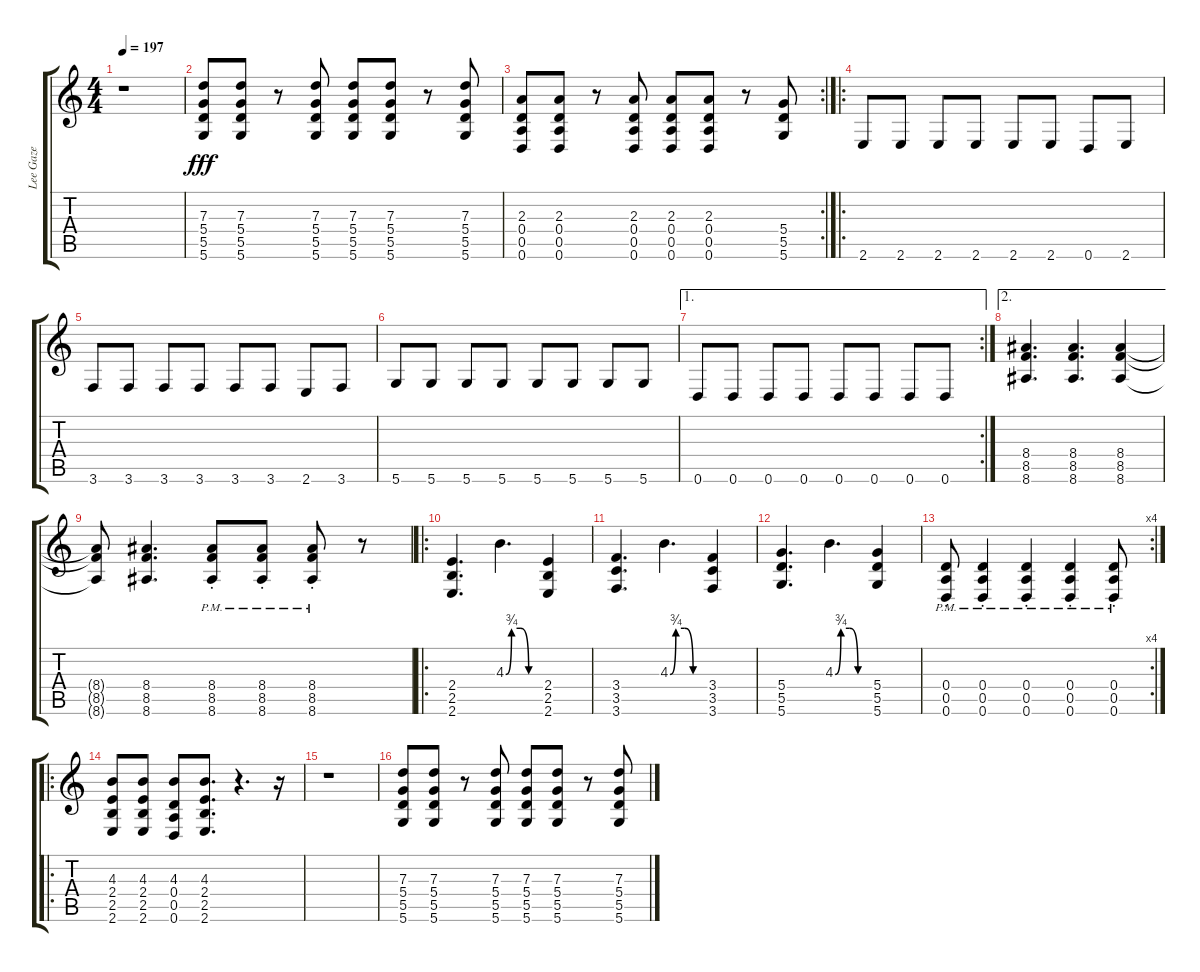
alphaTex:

\track ("Lee Gaze" "Lee Gaze") {instrument distortionguitar}
\staff {score tabs}
\tuning (E4 B3 G3 D3 A2 D2) {hide}
\ts (4 4)
\tempo 197
\clef g2
\ks c
r.1{dy fff} |
(7.3 5.4 5.5 5.6).8 (7.3 5.4 5.5 5.6).8 r.8 (7.3 5.4 5.5 5.6).8 (7.3 5.4 5.5 5.6).8 (7.3 5.4 5.5 5.6).8 r.8 (7.3 5.4 5.5 5.6).8 |
\rc 2
(2.3 0.4 0.5 0.6).8 (2.3 0.4 0.5 0.6).8 r.8 (2.3 0.4 0.5 0.6).8 (2.3 0.4 0.5 0.6).8 (2.3 0.4 0.5 0.6).8 r.8 (5.4 5.5 5.6).8 |
\ro
2.6.8 2.6.8 2.6.8 2.6.8 2.6.8 2.6.8 0.6.8 2.6.8 |
3.6.8 3.6.8 3.6.8 3.6.8 3.6.8 3.6.8 2.6.8 3.6.8 |
5.6.8 5.6.8 5.6.8 5.6.8 5.6.8 5.6.8 5.6.8 5.6.8 |
\ae 1
\rc 2
0.6.8 0.6.8 0.6.8 0.6.8 0.6.8 0.6.8 0.6.8 0.6.8 |
\ae 2
(8.4 8.5 8.6).4{d} (8.4 8.5 8.6).4{d} (8.4 8.5 8.6).4 |
(8.4{t} 8.5{t} 8.6{t}).8 (8.4 8.5 8.6).4{d} (8.4{pm st} 8.5{pm st} 8.6{pm st}).8 (8.4{pm st} 8.5{pm st} 8.6{pm st}).8 (8.4{pm st} 8.5{pm st} 8.6{pm st}).8 r.8 |
\ro
(2.4 2.5 2.6).4{d} 4.3{be (custom 0 0 10 3 25 3 40 0 60 0)}.4{d} (2.4 2.5 2.6).4 |
(3.4 3.5 3.6).4{d} 4.3{be (custom 0 0 10 3 25 3 40 0 60 0)}.4{d} (3.4 3.5 3.6).4 |
(5.4 5.5 5.6).4{d} 4.3{be (custom 0 0 10 3 25 3 40 0 60 0)}.4{d} (5.4 5.5 5.6).4 |
\rc 4
(0.4{pm st} 0.5{pm st} 0.6{pm st}).8 (0.4{pm st} 0.5{pm st} 0.6{pm st}).4 (0.4{pm st} 0.5{pm st} 0.6{pm st}).4 (0.4{pm st} 0.5{pm st} 0.6{pm st}).4 (0.4{pm st} 0.5{pm st} 0.6{pm st}).8 |
\ro
(4.3 2.4 2.5 2.6).8 (4.3 2.4 2.5 2.6).8 (4.3 0.4 0.5 0.6).8 (4.3 2.4 2.5 2.6).8{d} r.4{d} r.16 |
r.1 |
(7.3 5.4 5.5 5.6).8 (7.3 5.4 5.5 5.6).8 r.8 (7.3 5.4 5.5 5.6).8 (7.3 5.4 5.5 5.6).8 (7.3 5.4 5.5 5.6).8 r.8 (7.3 5.4 5.5 5.6).8
